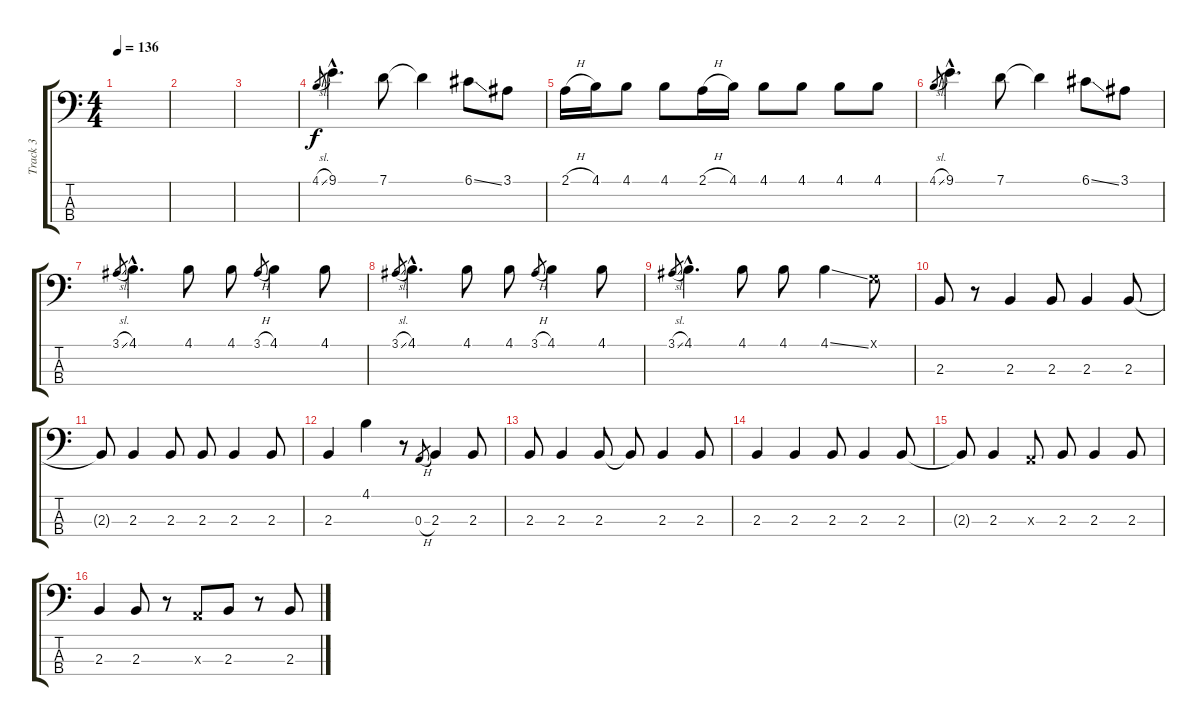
\track ("Track 3" "Track 3") {instrument electricbassfinger}
\staff {score tabs}
\tuning (G2 D2 A1 E1) {hide}
\ts (4 4)
\tempo 136
\clef f4
\ks c
|
|
|
4.1{sl}.8{gr} 9.1{hac}.4{d dy f} 7.1.8 7.1{t}.4 6.1{ss}.8 3.1.8 |
2.1{h}.16 4.1.16 4.1.8 4.1.8 2.1{h}.16 4.1.16 4.1.8 4.1.8 4.1.8 4.1.8 |
4.1{sl}.8{gr} 9.1{hac}.4{d} 7.1.8 7.1{t}.4 6.1{ss}.8 3.1.8 |
3.1{sl}.8{gr} 4.1{hac}.4{d} 4.1.8 4.1.8 3.1{h}.8{gr} 4.1.4 4.1.8 |
3.1{sl}.8{gr} 4.1{hac}.4{d} 4.1.8 4.1.8 3.1{h}.8{gr} 4.1.4 4.1.8 |
3.1{sl}.8{gr} 4.1{hac}.4{d} 4.1.8 4.1.8 4.1{ss}.4 0.1{x}.8 |
2.3.8 r.8 2.3.4 2.3.8 2.3.4 2.3.8 |
2.3{t}.8 2.3.4 2.3.8 2.3.8 2.3.4 2.3.8 |
2.3.4 4.1.4 r.8 0.3{h}.8{gr} 2.3.4 2.3.8 |
2.3.8 2.3.4 2.3.8 2.3{t}.8 2.3.4 2.3.8 |
2.3.4 2.3.4 2.3.8 2.3.4 2.3.8 |
2.3{t}.8 2.3.4 0.3{x}.8 2.3.8 2.3.4 2.3.8 |
2.3.4 2.3.8 r.8 0.3{x}.8 2.3.8 r.8 2.3.8
